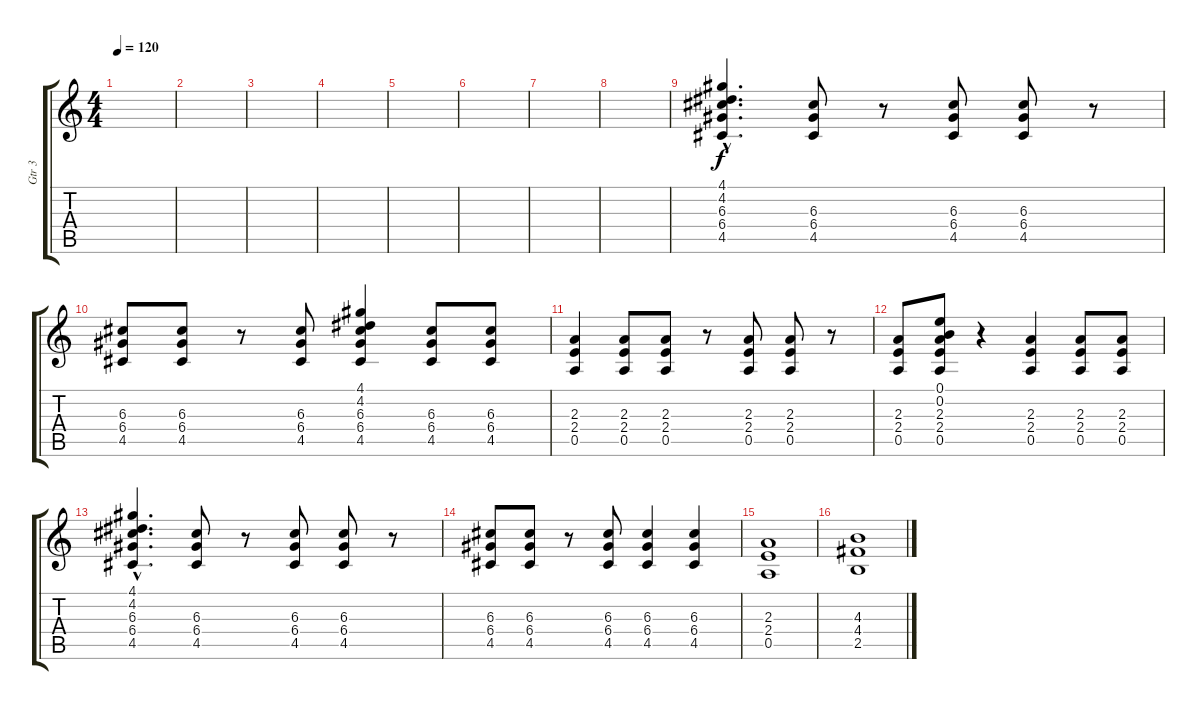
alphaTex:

\track ("Gtr 3" "Gtr 3") {instrument distortionguitar}
\staff {score tabs}
\tuning (E4 B3 G3 D3 A2 E2) {hide}
\ts (4 4)
\tempo 120
\clef g2
\ks c
|
|
|
|
|
|
|
|
(4.1{hac} 4.2{hac} 6.3{hac} 6.4{hac} 4.5{hac}).4{d} (6.3 6.4 4.5).8 r.8 (6.3 6.4 4.5).8 (6.3 6.4 4.5).8 r.8 |
(6.3 6.4 4.5).8 (6.3 6.4 4.5).8 r.8 (6.3 6.4 4.5).8 (4.1 4.2 6.3 6.4 4.5).4 (6.3 6.4 4.5).8 (6.3 6.4 4.5).8 |
(2.3 2.4 0.5).4 (2.3 2.4 0.5).8 (2.3 2.4 0.5).8 r.8 (2.3 2.4 0.5).8 (2.3 2.4 0.5).8 r.8 |
(2.3 2.4 0.5).8 (0.1 0.2 2.3 2.4 0.5).8 r.4 (2.3 2.4 0.5).4 (2.3 2.4 0.5).8 (2.3 2.4 0.5).8 |
(4.1{hac} 4.2{hac} 6.3{hac} 6.4{hac} 4.5{hac}).4{d} (6.3 6.4 4.5).8 r.8 (6.3 6.4 4.5).8 (6.3 6.4 4.5).8 r.8 |
(6.3 6.4 4.5).8 (6.3 6.4 4.5).8 r.8 (6.3 6.4 4.5).8 (6.3 6.4 4.5).4 (6.3 6.4 4.5).4 |
(2.3 2.4 0.5).1 |
(4.3 4.4 2.5).1
